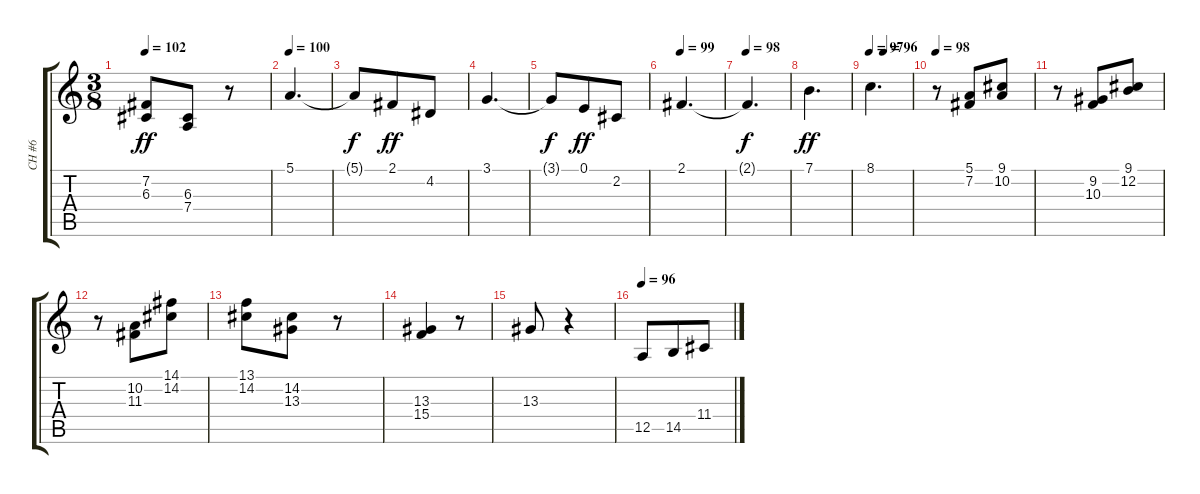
\track ("CH #6" "CH #6") {instrument stringensemble1}
\staff {score tabs}
\tuning (E4 B3 G3 D3 A2 E2) {hide}
\ts (3 8)
\tempo 102
\clef g2
\ks c
(7.2 6.3).8{dy ff} (6.3 7.4).8 r.8 |
\tempo 100
5.1.4{d} |
5.1{t}.8{dy f} 2.1.8{dy ff} 4.2.8 |
3.1.4{d} |
3.1{t}.8{dy f} 0.1.8{dy ff} 2.2.8 |
\tempo 99
2.1.4{d} |
\tempo 98
2.1{t}.4{d dy f} |
7.1.4{d dy ff} |
\tempo 97
\tempo (96 0.3333333333333333)
8.1.4{d} |
\tempo 98
r.8 (5.1 7.2).8 (9.1 10.2).8 |
r.8 (9.2 10.3).8 (9.1 12.2).8 |
r.8 (10.2 11.3).8 (14.1 14.2).8 |
(13.1 14.2).8 (14.2 13.3).8 r.8 |
(13.3 15.4).4 r.8 |
13.3.8 r.4 |
\tempo 96
12.5.8 14.5.8 11.4.8
